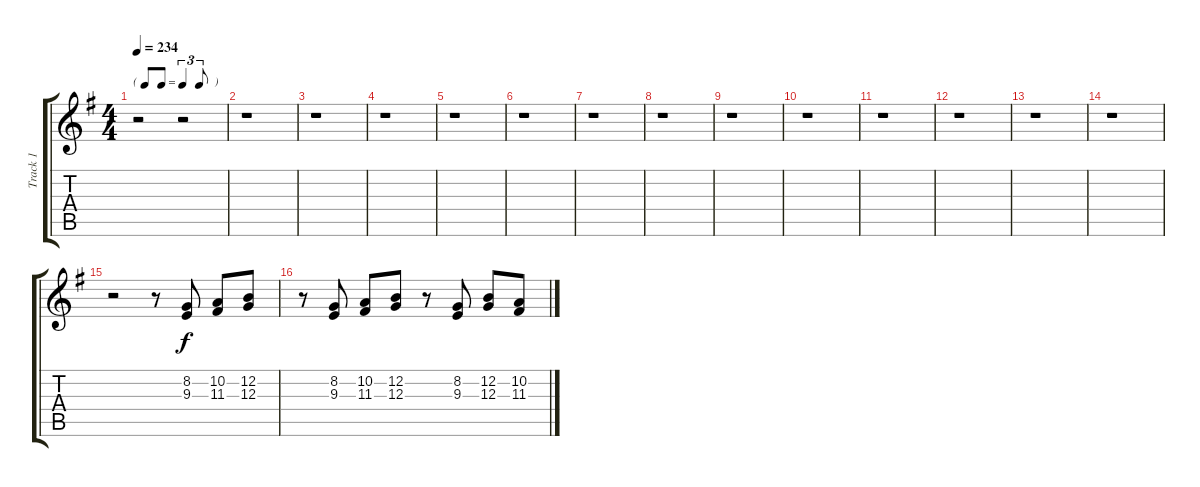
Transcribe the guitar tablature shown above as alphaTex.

\track ("Track 1" "Track 1") {instrument electricpiano1}
\staff {score tabs}
\tuning (E4 B3 G3 D3 A2 E2) {hide}
\ts (4 4)
\tf triplet8th
\tempo 234
\clef g2
\ks g
r.2{dy f} r.2 |
r.1 |
r.1 |
r.1 |
r.1 |
r.1 |
r.1 |
r.1 |
r.1 |
r.1 |
r.1 |
r.1 |
r.1 |
r.1 |
r.2 r.8 (8.2 9.3).8 (10.2 11.3).8 (12.2 12.3).8 |
r.8 (8.2 9.3).8 (10.2 11.3).8 (12.2 12.3).8 r.8 (8.2 9.3).8 (12.2 12.3).8 (10.2 11.3).8
